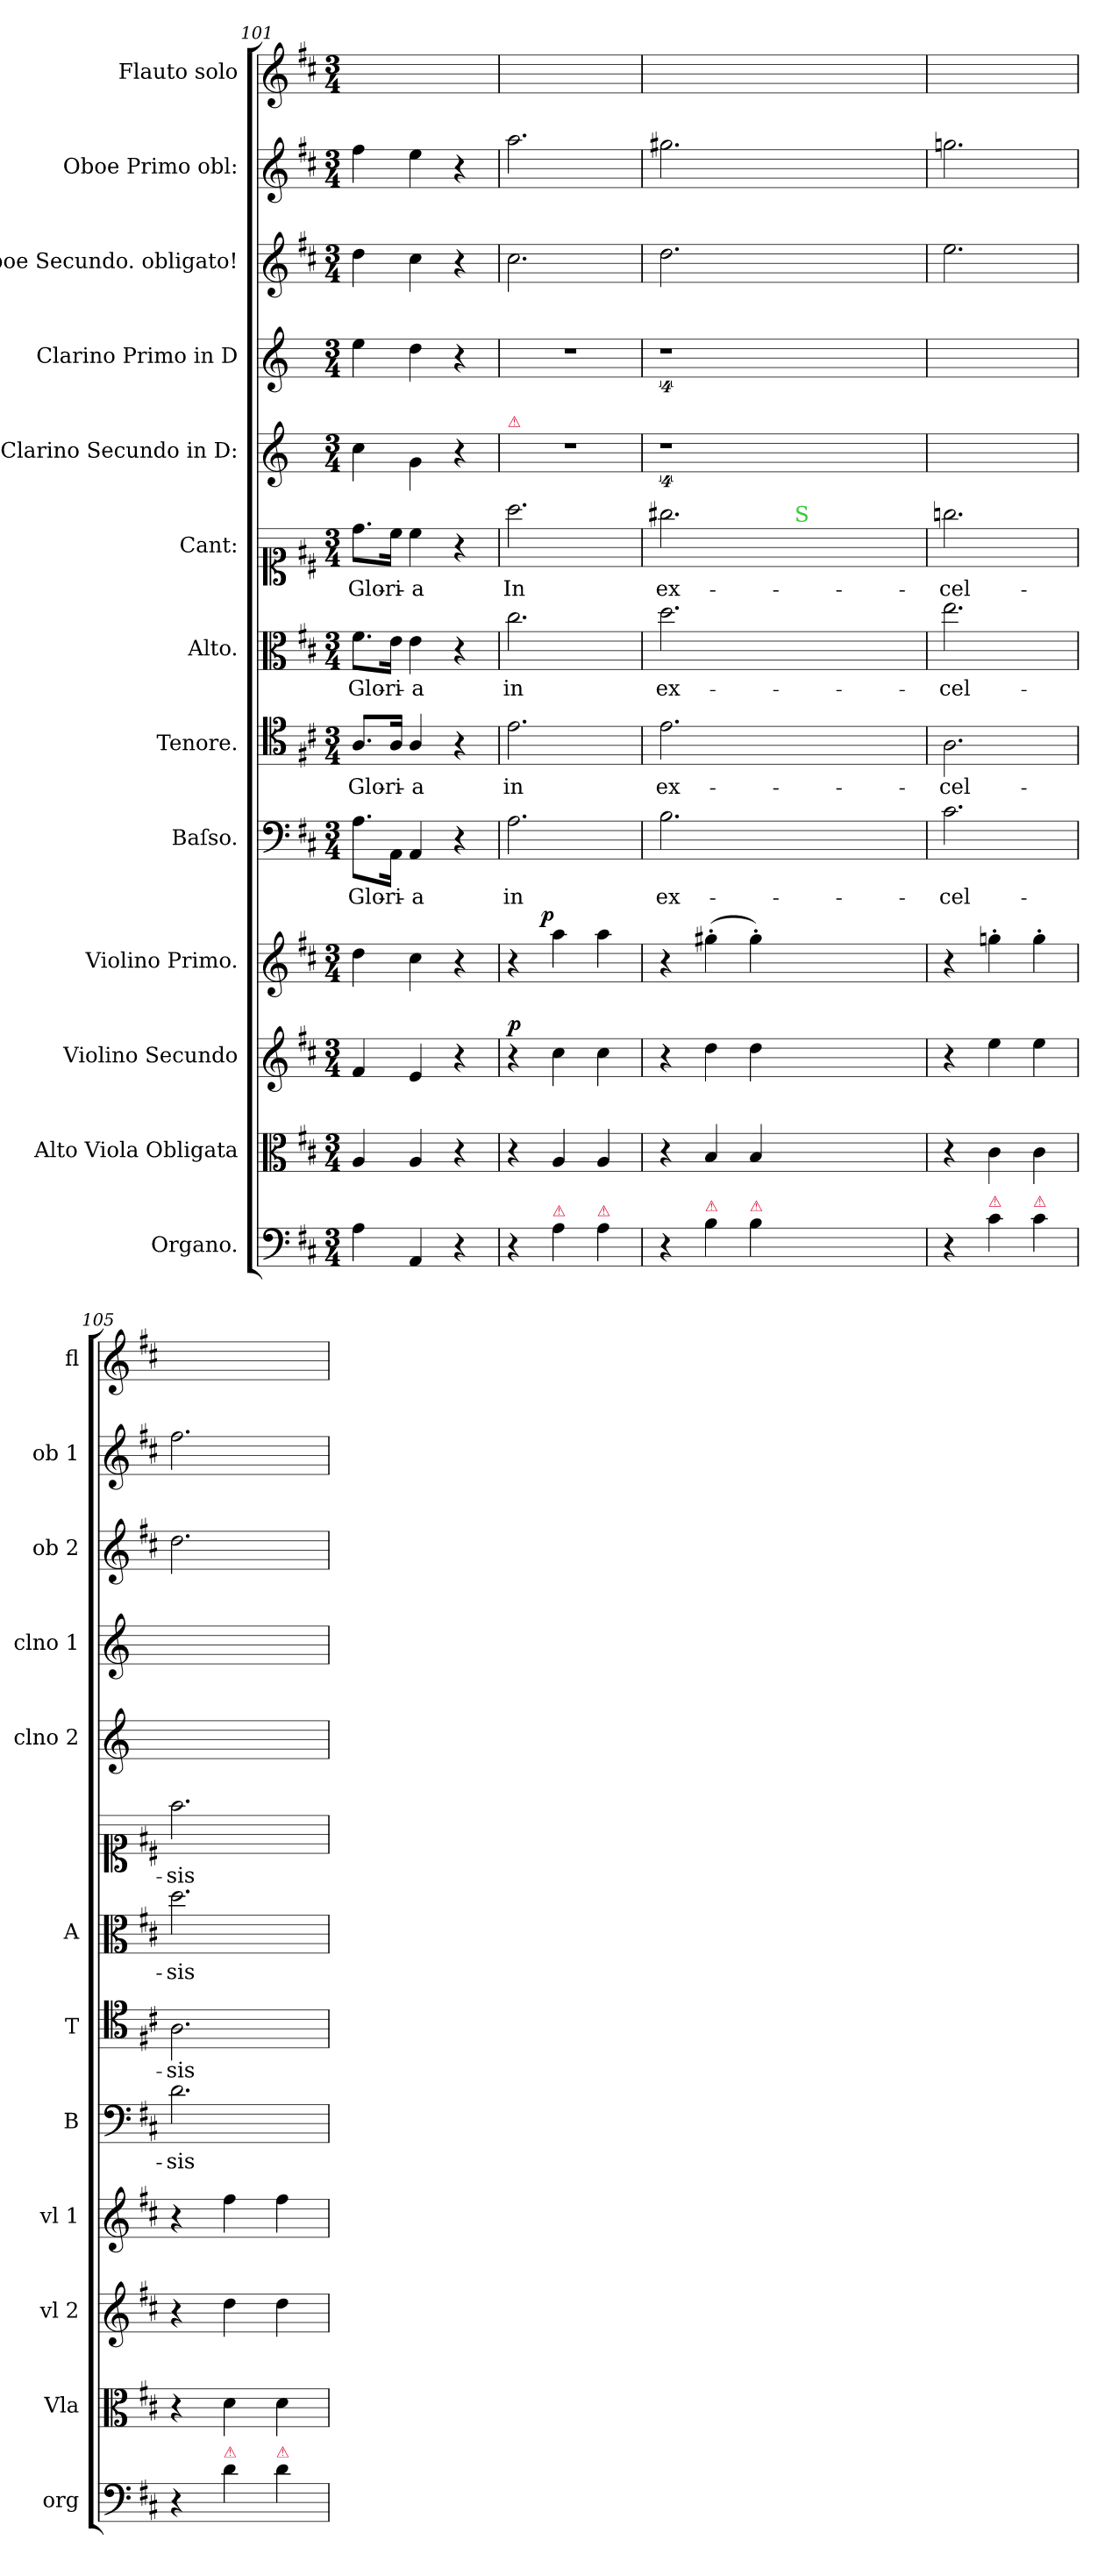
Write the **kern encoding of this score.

**kern	**kern	**kern	**dynam	**kern	**dynam	**kern	**text	**kern	**text	**kern	**text	**kern	**text	**kern	**kern	**kern	**kern	**kern
*part13	*part12	*part11	*part11	*part10	*part10	*part9	*part9	*part8	*part8	*part7	*part7	*part6	*part6	*part5	*part4	*part3	*part2	*part1
*staff13	*staff12	*staff11	*staff11	*staff10	*staff10	*staff9	*staff9	*staff8	*staff8	*staff7	*staff7	*staff6	*staff6	*staff5	*staff4	*staff3	*staff2	*staff1
*I"Organo.	*I"Alto Viola Obligata	*I"Violino Secundo	*	*I"Violino Primo.	*	*I"Baſso.	*	*I"Tenore.	*	*I"Alto.	*	*I"Cant:	*	*I"Clarino Secundo in D:	*I"Clarino Primo in D	*I"Oboe Secundo. obligato!	*I"Oboe Primo obl:	*I"Flauto solo
*I'org	*I'Vla	*I'vl 2	*	*I'vl 1	*	*I'B	*	*I'T	*	*I'A	*	*	*	*I'clno 2	*I'clno 1	*I'ob 2	*I'ob 1	*I'fl
*clefF4	*clefC3	*clefG2	*	*clefG2	*	*clefF4	*	*clefC4	*	*clefC3	*	*clefC1	*	*clefG2	*clefG2	*clefG2	*clefG2	*clefG2
*	*	*	*	*	*	*	*	*	*	*	*	*	*	*ITrd-1c-2	*ITrd-1c-2	*	*	*
*k[f#c#]	*k[f#c#]	*k[f#c#]	*	*k[f#c#]	*	*k[f#c#]	*	*k[f#c#]	*	*k[f#c#]	*	*k[f#c#]	*	*k[f#c#]	*k[f#c#]	*k[f#c#]	*k[f#c#]	*k[f#c#]
*D:	*D:	*D:	*	*D:	*	*D:	*	*D:	*	*D:	*	*D:	*	*	*	*D:	*D:	*D:
*M3/4	*M3/4	*M3/4	*	*M3/4	*	*M3/4	*	*M3/4	*	*M3/4	*	*M3/4	*	*M3/4	*M3/4	*M3/4	*M3/4	*M3/4
=101	=101	=101	=101	=101	=101	=101	=101	=101	=101	=101	=101	=101	=101	=101	=101	=101	=101	=101
4A\	4A/	4f#/	.	4dd\	.	8.A\L	Glo-	8.A/L	Glo-	8.f#\L	Glo-	8.dd\L	Glo-	4dd\	4ff#\	4dd\	4ff#\	2.ryy
.	.	.	.	.	.	16AA\Jk	-ri-	16A/Jk	-ri-	16e\Jk	-ri-	16cc#\Jk	-ri-	.	.	.	.	.
4AA/	4A/	4e/	.	4cc#\	.	4AA/	-a	4A/	-a	4e\	-a	4cc#\	-a	4a\	4ee\	4cc#\	4ee\	.
4r	4r	4r	.	4r	.	4r	.	4r	.	4r	.	4r	.	4r	4r	4r	4r	.
=102	=102	=102	=102	=102	=102	=102	=102	=102	=102	=102	=102	=102	=102	=102	=102	=102	=102	=102
!	!	!	!	!	!	!	!	!	!	!	!	!	!	!LO:TX:a:color=crimson:t=⚠	!	!	!	!
!	!	!	!LO:DY:a	!	!	!	!	!	!	!	!	!	!	!	!	!	!	!
4r	4r	4r	p	4r	.	2.A\	in	2.e\	in	2.cc#\	in	2.aa\	In	2.r	2.r	2.cc#\	2.aa\	2.ryy
!LO:TX:a:color=crimson:t=⚠	!	!	!	!	!	!	!	!	!	!	!	!	!	!	!	!	!	!
!	!	!	!	!	!LO:DY:a:rj	!	!	!	!	!	!	!	!	!	!	!	!	!
4A\	4A/	4cc#\	.	4aa\	p.	.	.	.	.	.	.	.	.	.	.	.	.	.
!LO:TX:a:color=crimson:t=⚠	!	!	!	!	!	!	!	!	!	!	!	!	!	!	!	!	!	!
4A\	4A/	4cc#\	.	4aa\	.	.	.	.	.	.	.	.	.	.	.	.	.	.
=103	=103	=103	=103	=103	=103	=103	=103	=103	=103	=103	=103	=103	=103	=103	=103	=103	=103	=103
4r	4r	4r	.	4r	.	2.B\	ex-	2.e\	ex-	2.dd\	ex-	2.gg#X\	ex-	4%9r	4%9r	2.dd\	2.gg#X\	2.ryy
!LO:TX:a:color=crimson:t=⚠	!	!	!	!	!	!	!	!	!	!	!	!	!	!	!	!	!	!
4B\	4B/	4dd\	.	(>4gg#X'>\	.	.	.	.	.	.	.	.	.	.	.	.	.	.
!LO:TX:a:color=crimson:t=⚠	!	!	!	!	!	!	!	!	!	!	!	!	!	!	!	!	!	!
4B\	4B/	4dd\	.	4gg#'>\)	.	.	.	.	.	.	.	.	.	.	.	.	.	.
!	!	!	!	!	!	!	!	!	!	!	!	!LO:TX:a:color=limegreen:t=S	!	!	!	!	!	!
1.ryy	1.ryy	1.ryy	.	1.ryy	.	1.ryy	.	1.ryy	.	1.ryy	.	1.ryy	.	.	.	1.ryy	1.ryy	1.ryy
=104	=104	=104	=104	=104	=104	=104	=104	=104	=104	=104	=104	=104	=104	=104	=104	=104	=104	=104
4r	4r	4r	.	4r	.	2.c#\	-cel-	2.A\	-cel-	2.ee\	-cel-	2.ggn\	-cel-	2.ryy	2.ryy	2.ee\	2.ggn\	2.ryy
!LO:TX:a:color=crimson:t=⚠	!	!	!	!	!	!	!	!	!	!	!	!	!	!	!	!	!	!
4c#\	4c#\	4ee\	.	4ggn'>\	.	.	.	.	.	.	.	.	.	.	.	.	.	.
!LO:TX:a:color=crimson:t=⚠	!	!	!	!	!	!	!	!	!	!	!	!	!	!	!	!	!	!
4c#\	4c#\	4ee\	.	4gg'>\	.	.	.	.	.	.	.	.	.	.	.	.	.	.
=105	=105	=105	=105	=105	=105	=105	=105	=105	=105	=105	=105	=105	=105	=105	=105	=105	=105	=105
4r	4r	4r	.	4r	.	2.d\	-sis	2.A\	-sis	2.dd\	-sis	2.ff#\	-sis	2.ryy	2.ryy	2.dd\	2.ff#\	2.ryy
!LO:TX:a:color=crimson:t=⚠	!	!	!	!	!	!	!	!	!	!	!	!	!	!	!	!	!	!
4d\	4d\	4dd\	.	4ff#\	.	.	.	.	.	.	.	.	.	.	.	.	.	.
!LO:TX:a:color=crimson:t=⚠	!	!	!	!	!	!	!	!	!	!	!	!	!	!	!	!	!	!
4d\	4d\	4dd\	.	4ff#\	.	.	.	.	.	.	.	.	.	.	.	.	.	.
=	=	=	=	=	=	=	=	=	=	=	=	=	=	=	=	=	=	=
*-	*-	*-	*-	*-	*-	*-	*-	*-	*-	*-	*-	*-	*-	*-	*-	*-	*-	*-
